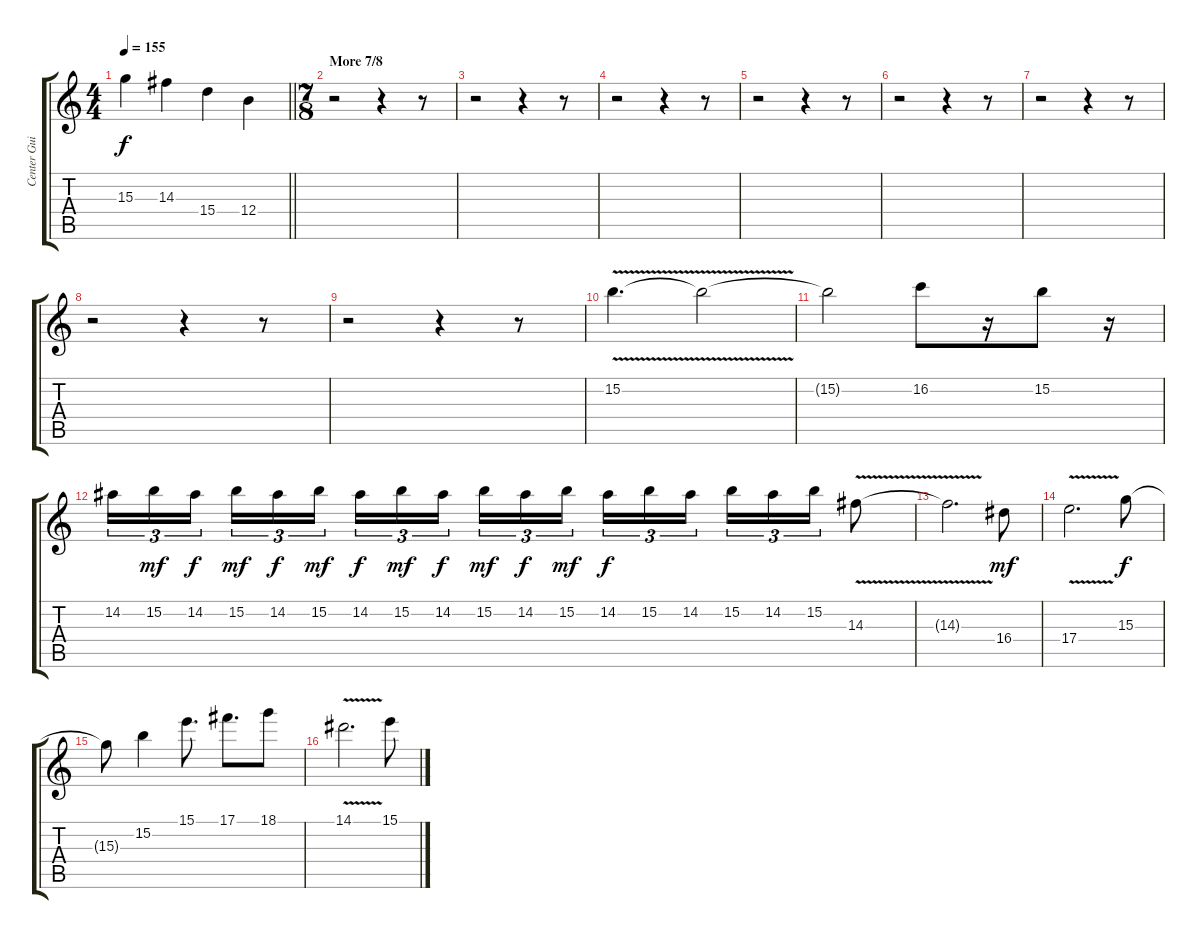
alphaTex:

\track ("Center Guitar" "Center Gui") {instrument overdrivenguitar}
\staff {score tabs}
\tuning (Db4 Ab3 E3 B2 Gb2 B1) {hide}
\ts (4 4)
\tempo 155
\clef g2
\barLineRight lightlight
\ks c
15.3.4{dy f} 14.3.4 15.4.4 12.4.4 |
\ts (7 8)
\section ("" "More 7/8")
r.2 r.4 r.8 |
r.2 r.4 r.8 |
r.2 r.4 r.8 |
r.2 r.4 r.8 |
r.2 r.4 r.8 |
r.2 r.4 r.8 |
r.2 r.4 r.8 |
r.2 r.4 r.8 |
15.2{v}.4{d} 15.2{t}.2 |
15.2{t}.2 16.2.8 r.16 15.2.8 r.16 |
14.2.16{tu (3 2)} 15.2.16{tu (3 2) dy mf} 14.2.16{tu (3 2) dy f} 15.2.16{tu (3 2) dy mf} 14.2.16{tu (3 2) dy f} 15.2.16{tu (3 2) dy mf} 14.2.16{tu (3 2) dy f} 15.2.16{tu (3 2) dy mf} 14.2.16{tu (3 2) dy f} 15.2.16{tu (3 2) dy mf} 14.2.16{tu (3 2) dy f} 15.2.16{tu (3 2) dy mf} 14.2.16{tu (3 2) dy f} 15.2.16{tu (3 2)} 14.2.16{tu (3 2)} 15.2.16{tu (3 2)} 14.2.16{tu (3 2)} 15.2.16{tu (3 2)} 14.3{v}.8 |
14.3{t}.2{d} 16.4.8{dy mf} |
17.4{v}.2{d} 15.3.8{dy f} |
15.3{t}.8 15.2.4 15.1.8{d} 17.1.8{d} 18.1.8 |
14.1{v}.2{d} 15.1.8
